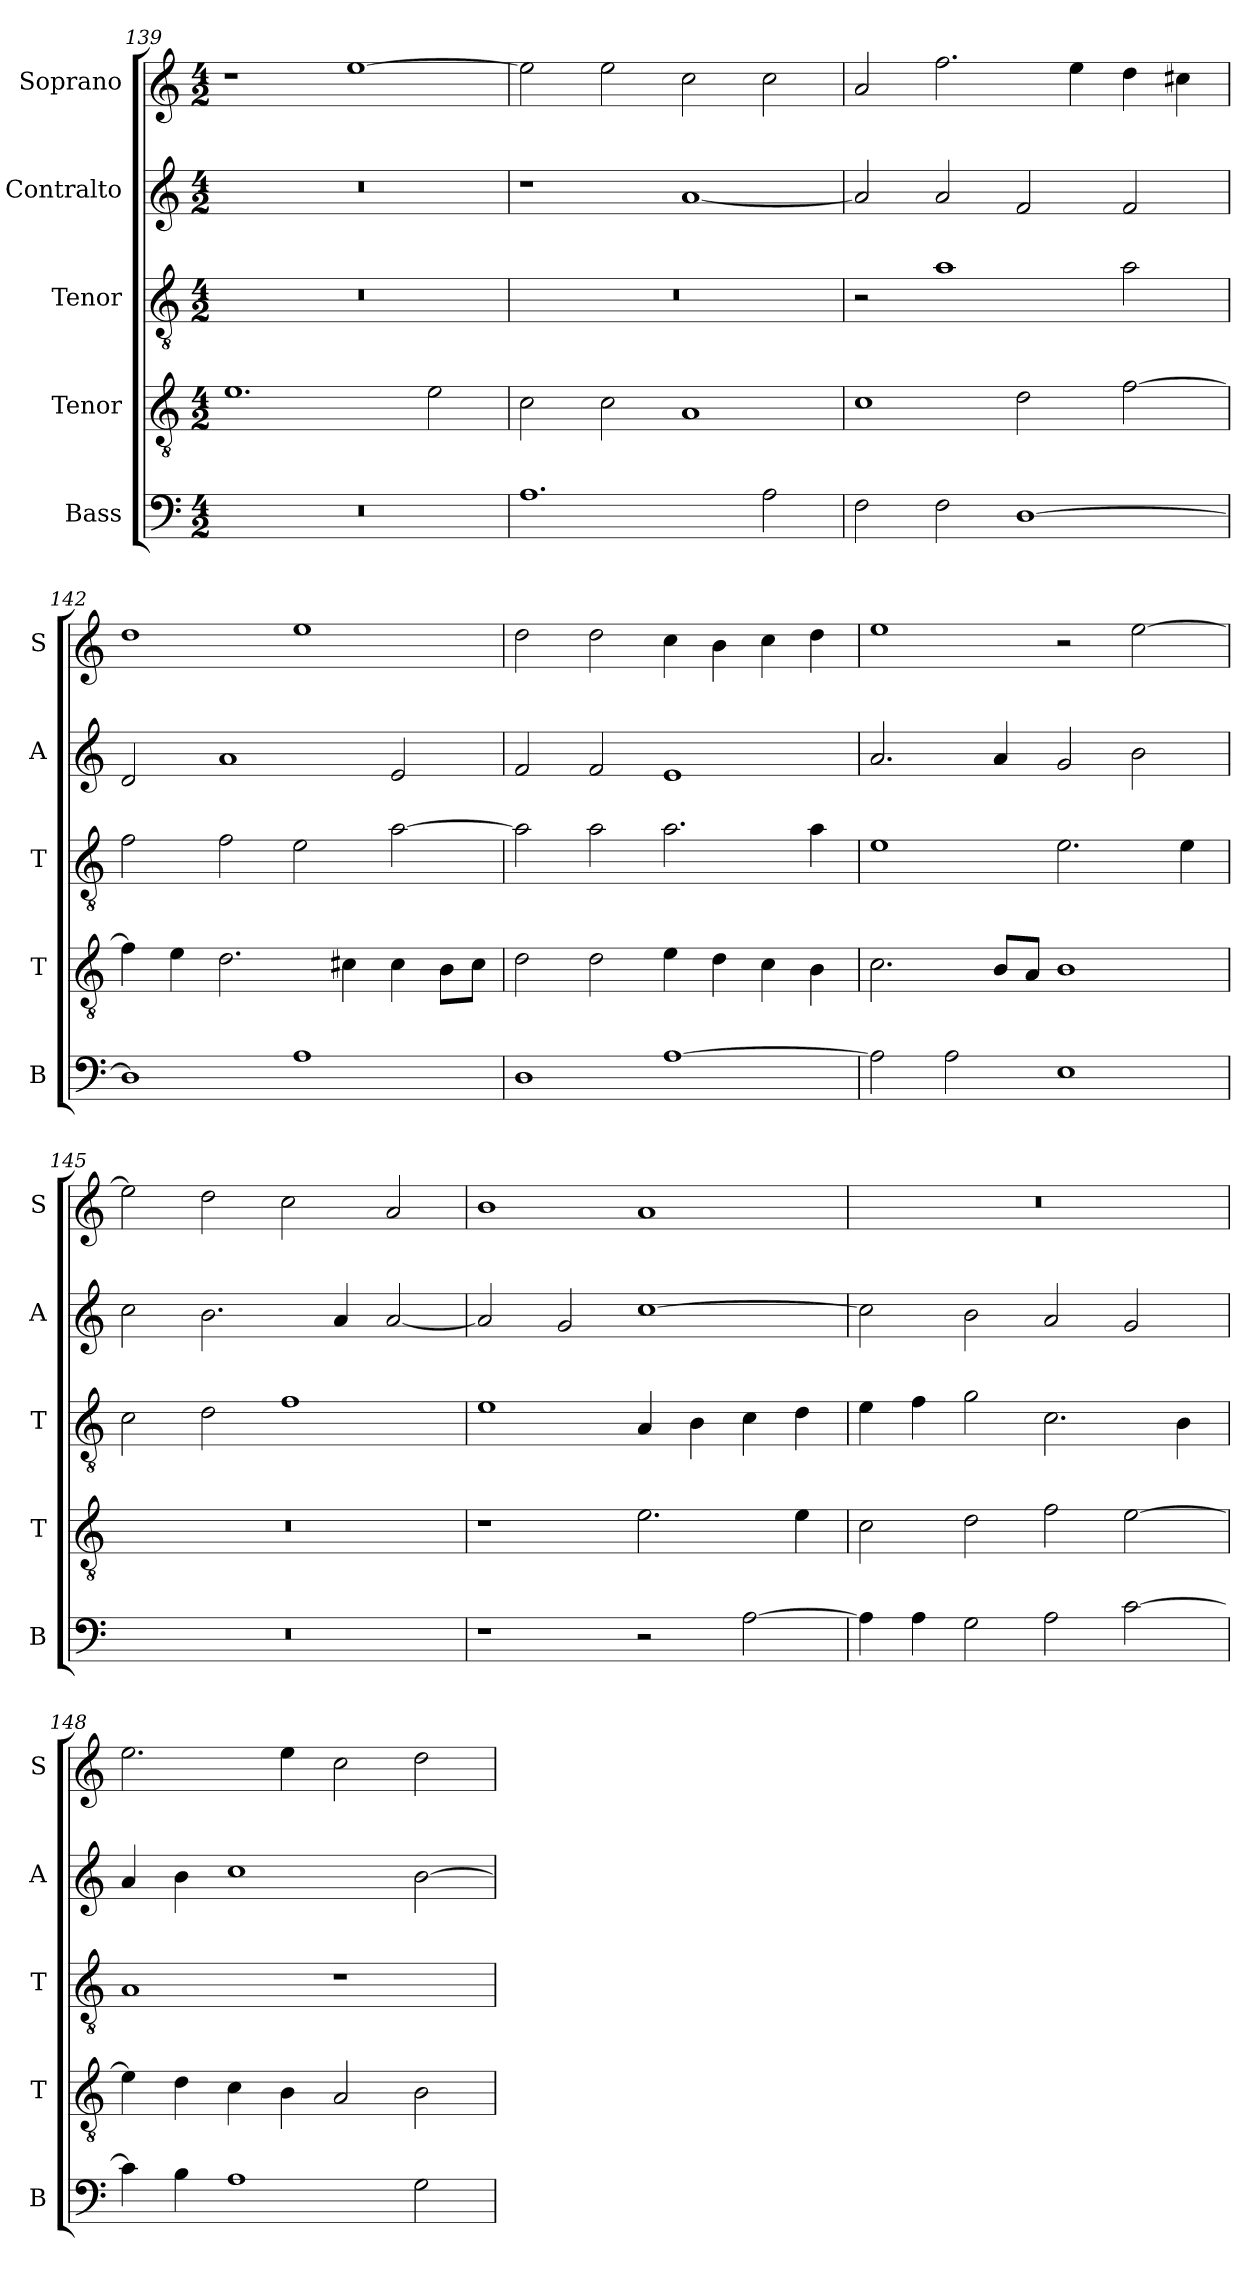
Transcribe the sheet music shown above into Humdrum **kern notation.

**kern	**kern	**kern	**kern	**kern
*part5	*part4	*part3	*part2	*part1
*staff5	*staff4	*staff3	*staff2	*staff1
*I"Bass	*I"Tenor	*I"Tenor	*I"Contralto	*I"Soprano
*I'B	*I'T	*I'T	*I'A	*I'S
*clefF4	*clefGv2	*clefGv2	*clefG2	*clefG2
*k[]	*k[]	*k[]	*k[]	*k[]
*D:dor	*D:dor	*D:dor	*D:dor	*D:dor
*M4/2	*M4/2	*M4/2	*M4/2	*M4/2
=139	=139	=139	=139	=139
0r	1.e	0r	0r	1r
.	.	.	.	[1ee
.	2e	.	.	.
=140	=140	=140	=140	=140
1.A	2c	0r	1r	2ee]
.	2c	.	.	2ee
.	1A	.	[1a	2cc
2A	.	.	.	2cc
=141	=141	=141	=141	=141
2F	1c	2r	2a]	2a
2F	.	1a	2a	2.ff
[1D	2d	.	2f	.
.	.	.	.	4ee
.	[2f	2a	2f	4dd
.	.	.	.	4cc#X
=142	=142	=142	=142	=142
1D]	4f]	2f	2d	1dd
.	4e	.	.	.
.	2.d	2f	1a	.
1A	.	2e	.	1ee
.	4c#X	.	.	.
.	4c#	[2a	2e	.
.	8B\L	.	.	.
.	8c#\J	.	.	.
=143	=143	=143	=143	=143
1D	2d	2a]	2f	2dd
.	2d	2a	2f	2dd
[1A	4e	2.a	1e	4cc
.	4d	.	.	4b
.	4c	.	.	4cc
.	4B	4a	.	4dd
=144	=144	=144	=144	=144
2A]	2.c	1e	2.a	1ee
2A	.	.	.	.
.	8B/L	.	4a	.
.	8A/J	.	.	.
1E	1B	2.e	2g	2r
.	.	.	2b	[2ee
.	.	4e	.	.
=145	=145	=145	=145	=145
0r	0r	2c	2cc	2ee]
.	.	2d	2.b	2dd
.	.	1f	.	2cc
.	.	.	4a	.
.	.	.	[2a	2a
=146	=146	=146	=146	=146
1r	1r	1e	2a]	1b
.	.	.	2g	.
2r	2.e	4A	[1cc	1a
.	.	4B	.	.
[2A	.	4c	.	.
.	4e	4d	.	.
=147	=147	=147	=147	=147
4A]	2c	4e	2cc]	0r
4A	.	4f	.	.
2G	2d	2g	2b	.
2A	2f	2.c	2a	.
[2c	[2e	.	2g	.
.	.	4B	.	.
=148	=148	=148	=148	=148
4c]	4e]	1A	4a	2.ee
4B	4d	.	4b	.
1A	4c	.	1cc	.
.	4B	.	.	4ee
.	2A	1r	.	2cc
2G	2B	.	[2b	2dd
=	=	=	=	=
*-	*-	*-	*-	*-
